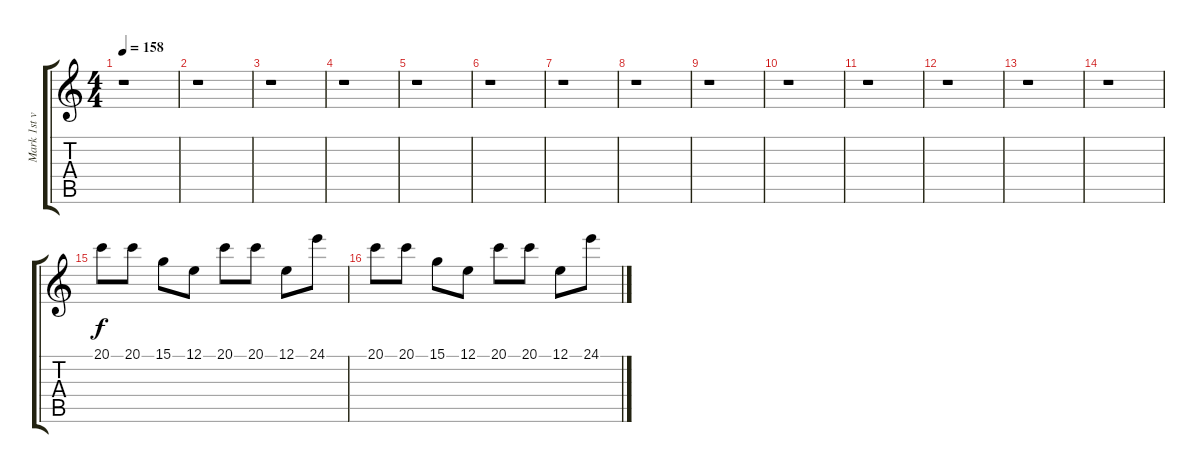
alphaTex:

\track ("Mark 1st voice sinthetiser" "Mark 1st v") {instrument lead1square}
\staff {score tabs}
\tuning (E4 B3 G3 D3 A2 E2) {hide}
\ts (4 4)
\tempo 158
\clef g2
\ks c
r.1{dy f} |
r.1 |
r.1 |
r.1 |
r.1 |
r.1 |
r.1 |
r.1 |
r.1 |
r.1 |
r.1 |
r.1 |
r.1 |
r.1 |
20.1.8 20.1.8 15.1.8 12.1.8 20.1.8 20.1.8 12.1.8 24.1.8 |
20.1.8 20.1.8 15.1.8 12.1.8 20.1.8 20.1.8 12.1.8 24.1.8
